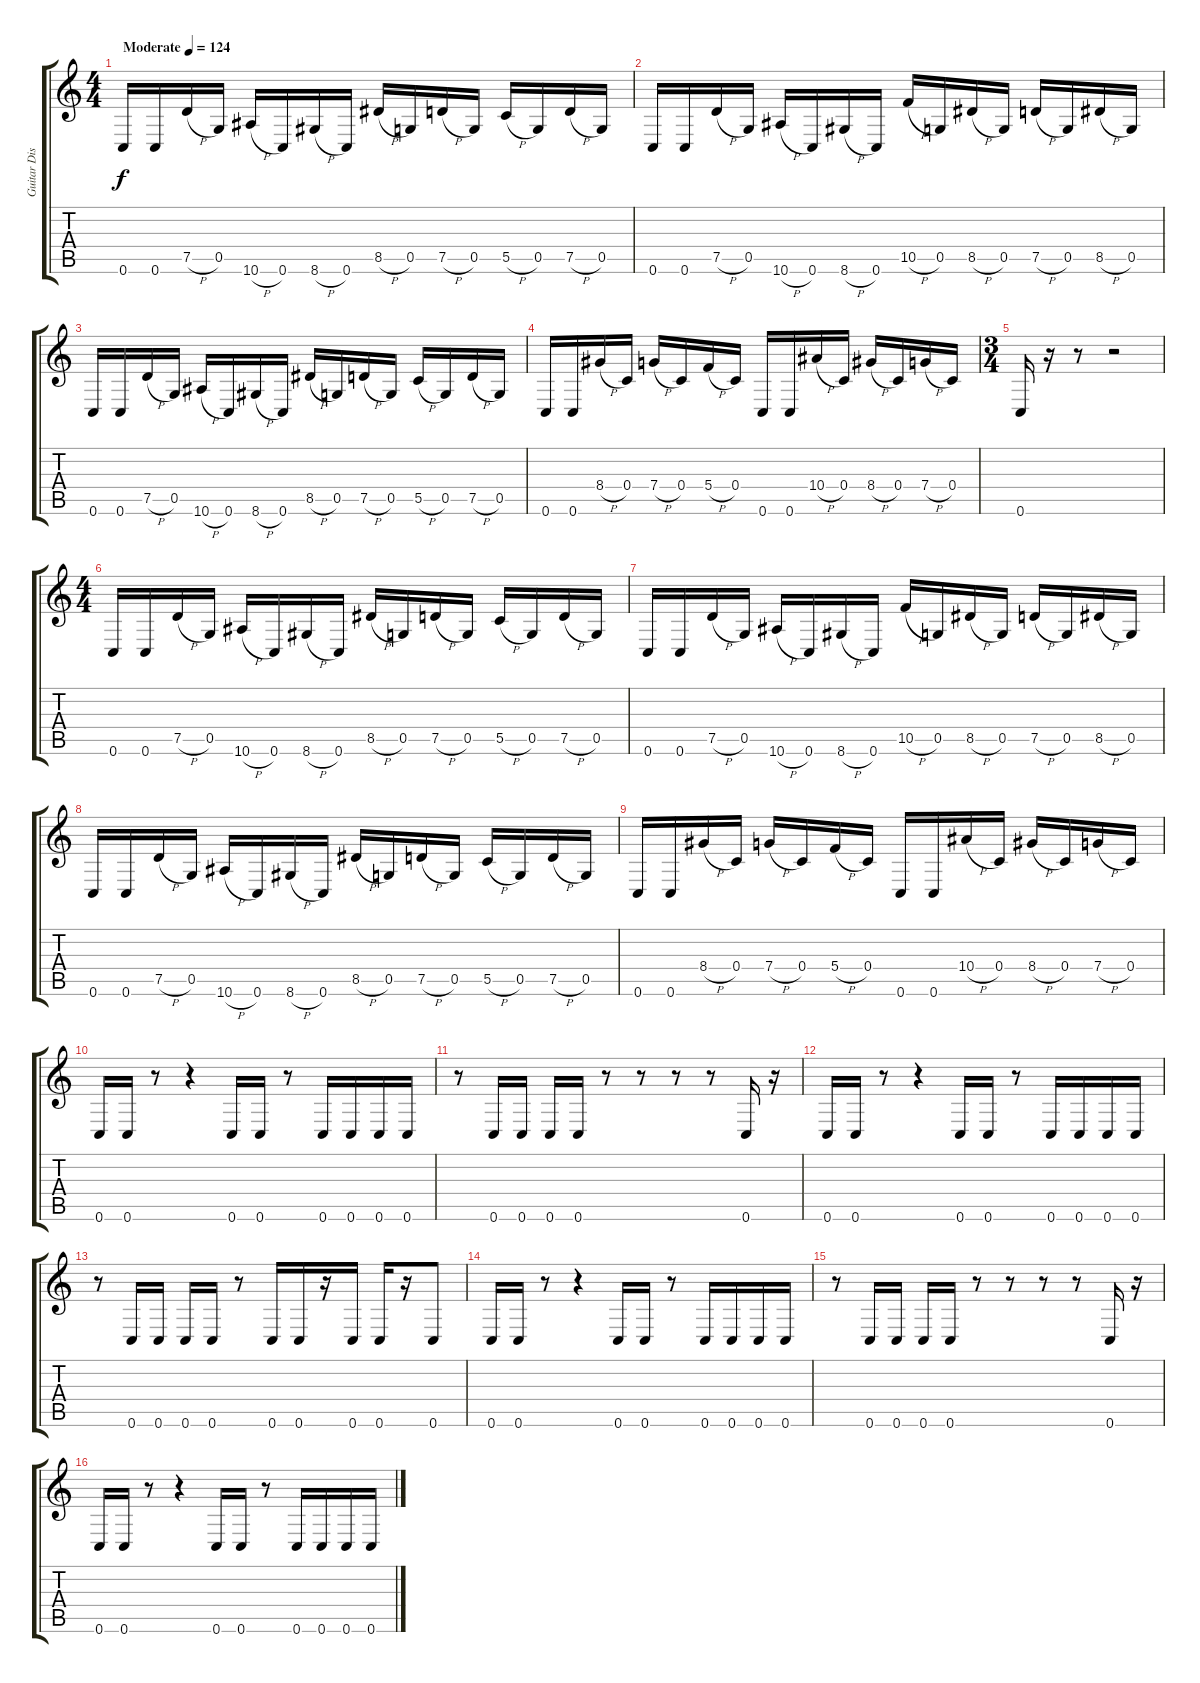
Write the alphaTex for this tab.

\track ("Guitar Distortion 1" "Guitar Dis") {instrument distortionguitar}
\staff {score tabs}
\tuning (D4 A3 F3 C3 G2 C2) {hide}
\ts (4 4)
\tempo (124 "Moderate")
\clef g2
\ks c
0.6.16{dy f instrument distortionguitar} 0.6.16 7.5{h}.16 0.5.16 10.6{h}.16 0.6.16 8.6{h}.16 0.6.16 8.5{h}.16 0.5.16 7.5{h}.16 0.5.16 5.5{h}.16 0.5.16 7.5{h}.16 0.5.16 |
0.6.16 0.6.16 7.5{h}.16 0.5.16 10.6{h}.16 0.6.16 8.6{h}.16 0.6.16 10.5{h}.16 0.5.16 8.5{h}.16 0.5.16 7.5{h}.16 0.5.16 8.5{h}.16 0.5.16 |
0.6.16 0.6.16 7.5{h}.16 0.5.16 10.6{h}.16 0.6.16 8.6{h}.16 0.6.16 8.5{h}.16 0.5.16 7.5{h}.16 0.5.16 5.5{h}.16 0.5.16 7.5{h}.16 0.5.16 |
0.6.16 0.6.16 8.4{h}.16 0.4.16 7.4{h}.16 0.4.16 5.4{h}.16 0.4.16 0.6.16 0.6.16 10.4{h}.16 0.4.16 8.4{h}.16 0.4.16 7.4{h}.16 0.4.16 |
\ts (3 4)
0.6.16 r.16 r.8 r.2 |
\ts (4 4)
0.6.16 0.6.16 7.5{h}.16 0.5.16 10.6{h}.16 0.6.16 8.6{h}.16 0.6.16 8.5{h}.16 0.5.16 7.5{h}.16 0.5.16 5.5{h}.16 0.5.16 7.5{h}.16 0.5.16 |
0.6.16 0.6.16 7.5{h}.16 0.5.16 10.6{h}.16 0.6.16 8.6{h}.16 0.6.16 10.5{h}.16 0.5.16 8.5{h}.16 0.5.16 7.5{h}.16 0.5.16 8.5{h}.16 0.5.16 |
0.6.16 0.6.16 7.5{h}.16 0.5.16 10.6{h}.16 0.6.16 8.6{h}.16 0.6.16 8.5{h}.16 0.5.16 7.5{h}.16 0.5.16 5.5{h}.16 0.5.16 7.5{h}.16 0.5.16 |
0.6.16 0.6.16 8.4{h}.16 0.4.16 7.4{h}.16 0.4.16 5.4{h}.16 0.4.16 0.6.16 0.6.16 10.4{h}.16 0.4.16 8.4{h}.16 0.4.16 7.4{h}.16 0.4.16 |
0.6.16 0.6.16 r.8 r.4 0.6.16 0.6.16 r.8 0.6.16 0.6.16 0.6.16 0.6.16 |
r.8 0.6.16 0.6.16 0.6.16 0.6.16 r.8 r.8 r.8 r.8 0.6.16 r.16 |
0.6.16 0.6.16 r.8 r.4 0.6.16 0.6.16 r.8 0.6.16 0.6.16 0.6.16 0.6.16 |
r.8 0.6.16 0.6.16 0.6.16 0.6.16 r.8 0.6.16 0.6.16 r.16 0.6.16 0.6.16 r.16 0.6.8 |
0.6.16 0.6.16 r.8 r.4 0.6.16 0.6.16 r.8 0.6.16 0.6.16 0.6.16 0.6.16 |
r.8 0.6.16 0.6.16 0.6.16 0.6.16 r.8 r.8 r.8 r.8 0.6.16 r.16 |
0.6.16 0.6.16 r.8 r.4 0.6.16 0.6.16 r.8 0.6.16 0.6.16 0.6.16 0.6.16
